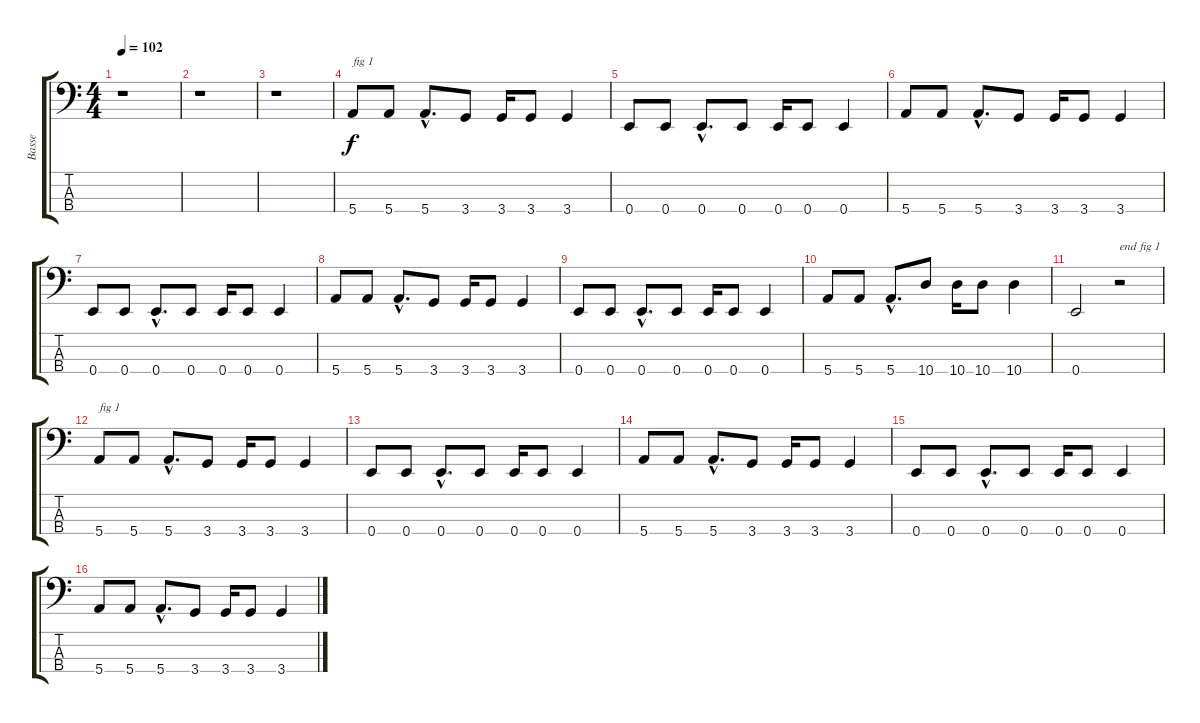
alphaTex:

\track ("Basse" "Basse") {instrument electricbasspick}
\staff {score tabs}
\tuning (G2 D2 A1 E1) {hide}
\ts (4 4)
\tempo 102
\clef f4
\ks c
r.1{dy f instrument electricbasspick} |
r.1 |
r.1 |
5.4.8{txt "fig 1"} 5.4.8 5.4{hac}.8{d} 3.4.8 3.4.16 3.4.8 3.4.4 |
0.4.8 0.4.8 0.4{hac}.8{d} 0.4.8 0.4.16 0.4.8 0.4.4 |
5.4.8 5.4.8 5.4{hac}.8{d} 3.4.8 3.4.16 3.4.8 3.4.4 |
0.4.8 0.4.8 0.4{hac}.8{d} 0.4.8 0.4.16 0.4.8 0.4.4 |
5.4.8 5.4.8 5.4{hac}.8{d} 3.4.8 3.4.16 3.4.8 3.4.4 |
0.4.8 0.4.8 0.4{hac}.8{d} 0.4.8 0.4.16 0.4.8 0.4.4 |
5.4.8 5.4.8 5.4{hac}.8{d} 10.4.8 10.4.16 10.4.8 10.4.4 |
0.4.2 r.2{txt "end fig 1"} |
5.4.8{txt "fig 1"} 5.4.8 5.4{hac}.8{d} 3.4.8 3.4.16 3.4.8 3.4.4 |
0.4.8 0.4.8 0.4{hac}.8{d} 0.4.8 0.4.16 0.4.8 0.4.4 |
5.4.8 5.4.8 5.4{hac}.8{d} 3.4.8 3.4.16 3.4.8 3.4.4 |
0.4.8 0.4.8 0.4{hac}.8{d} 0.4.8 0.4.16 0.4.8 0.4.4 |
5.4.8 5.4.8 5.4{hac}.8{d} 3.4.8 3.4.16 3.4.8 3.4.4
